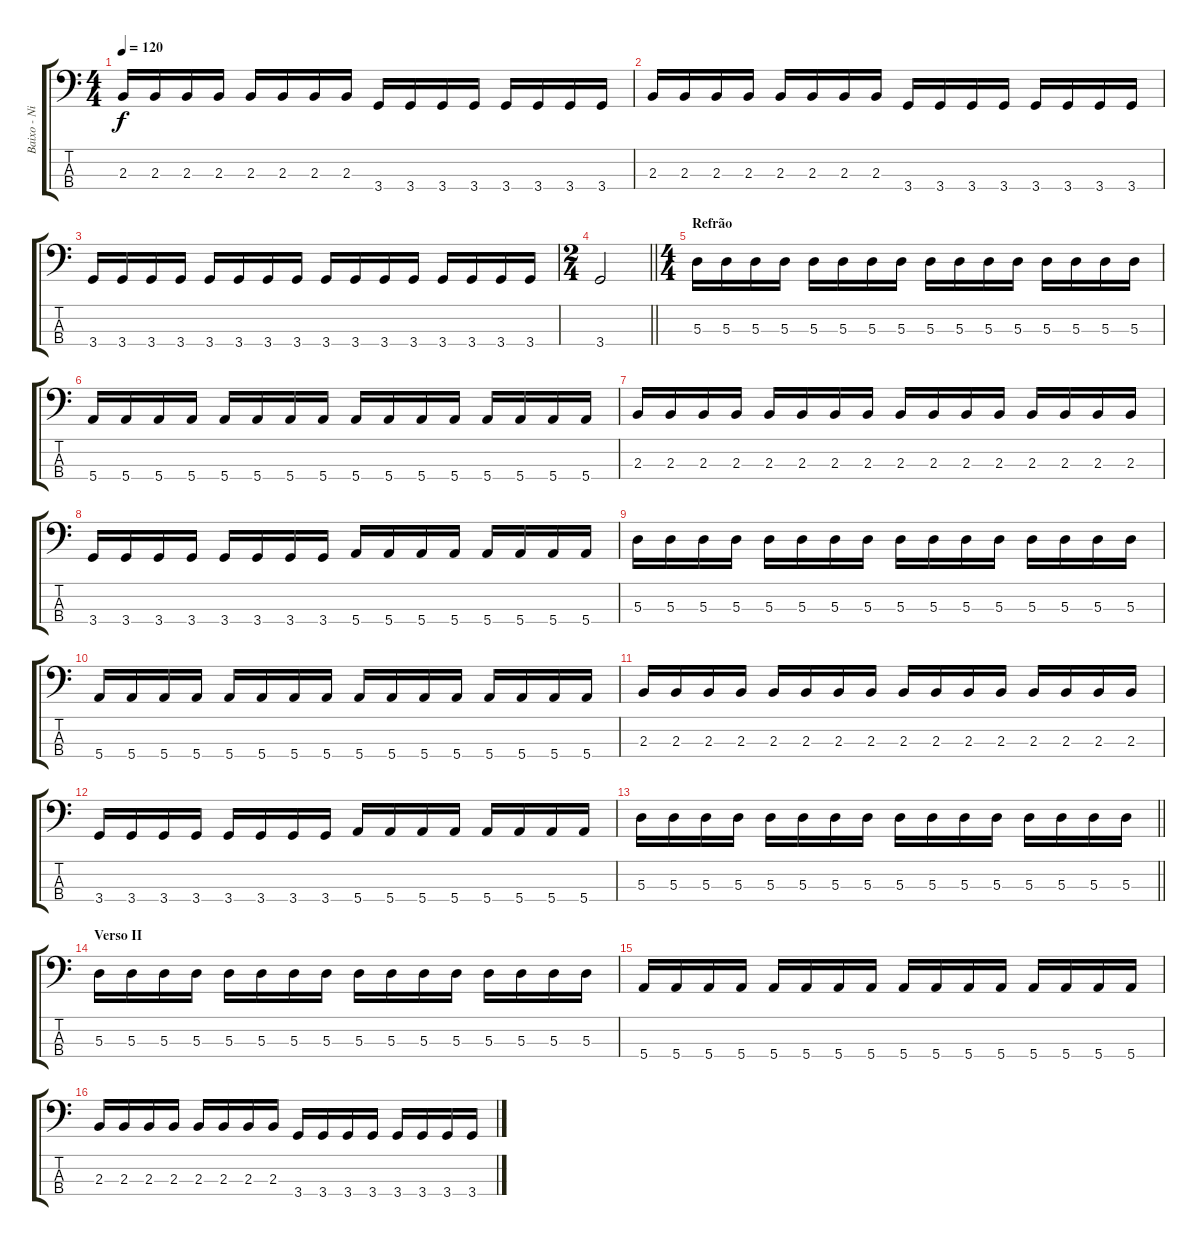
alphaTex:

\track ("Baixo - Nikola" "Baixo - Ni") {instrument electricbasspick}
\staff {score tabs}
\tuning (G2 D2 A1 E1) {hide}
\ts (4 4)
\tempo 120
\clef f4
\ks c
2.3.16{dy f} 2.3.16 2.3.16 2.3.16 2.3.16 2.3.16 2.3.16 2.3.16 3.4.16 3.4.16 3.4.16 3.4.16 3.4.16 3.4.16 3.4.16 3.4.16 |
2.3.16 2.3.16 2.3.16 2.3.16 2.3.16 2.3.16 2.3.16 2.3.16 3.4.16 3.4.16 3.4.16 3.4.16 3.4.16 3.4.16 3.4.16 3.4.16 |
3.4.16 3.4.16 3.4.16 3.4.16 3.4.16 3.4.16 3.4.16 3.4.16 3.4.16 3.4.16 3.4.16 3.4.16 3.4.16 3.4.16 3.4.16 3.4.16 |
\ts (2 4)
\barLineRight lightlight
3.4.2 |
\ts (4 4)
\section ("" "Refrão")
5.3.16 5.3.16 5.3.16 5.3.16 5.3.16 5.3.16 5.3.16 5.3.16 5.3.16 5.3.16 5.3.16 5.3.16 5.3.16 5.3.16 5.3.16 5.3.16 |
5.4.16 5.4.16 5.4.16 5.4.16 5.4.16 5.4.16 5.4.16 5.4.16 5.4.16 5.4.16 5.4.16 5.4.16 5.4.16 5.4.16 5.4.16 5.4.16 |
2.3.16 2.3.16 2.3.16 2.3.16 2.3.16 2.3.16 2.3.16 2.3.16 2.3.16 2.3.16 2.3.16 2.3.16 2.3.16 2.3.16 2.3.16 2.3.16 |
3.4.16 3.4.16 3.4.16 3.4.16 3.4.16 3.4.16 3.4.16 3.4.16 5.4.16 5.4.16 5.4.16 5.4.16 5.4.16 5.4.16 5.4.16 5.4.16 |
5.3.16 5.3.16 5.3.16 5.3.16 5.3.16 5.3.16 5.3.16 5.3.16 5.3.16 5.3.16 5.3.16 5.3.16 5.3.16 5.3.16 5.3.16 5.3.16 |
5.4.16 5.4.16 5.4.16 5.4.16 5.4.16 5.4.16 5.4.16 5.4.16 5.4.16 5.4.16 5.4.16 5.4.16 5.4.16 5.4.16 5.4.16 5.4.16 |
2.3.16 2.3.16 2.3.16 2.3.16 2.3.16 2.3.16 2.3.16 2.3.16 2.3.16 2.3.16 2.3.16 2.3.16 2.3.16 2.3.16 2.3.16 2.3.16 |
3.4.16 3.4.16 3.4.16 3.4.16 3.4.16 3.4.16 3.4.16 3.4.16 5.4.16 5.4.16 5.4.16 5.4.16 5.4.16 5.4.16 5.4.16 5.4.16 |
\barLineRight lightlight
5.3.16 5.3.16 5.3.16 5.3.16 5.3.16 5.3.16 5.3.16 5.3.16 5.3.16 5.3.16 5.3.16 5.3.16 5.3.16 5.3.16 5.3.16 5.3.16 |
\section ("" "Verso II")
5.3.16 5.3.16 5.3.16 5.3.16 5.3.16 5.3.16 5.3.16 5.3.16 5.3.16 5.3.16 5.3.16 5.3.16 5.3.16 5.3.16 5.3.16 5.3.16 |
5.4.16 5.4.16 5.4.16 5.4.16 5.4.16 5.4.16 5.4.16 5.4.16 5.4.16 5.4.16 5.4.16 5.4.16 5.4.16 5.4.16 5.4.16 5.4.16 |
2.3.16 2.3.16 2.3.16 2.3.16 2.3.16 2.3.16 2.3.16 2.3.16 3.4.16 3.4.16 3.4.16 3.4.16 3.4.16 3.4.16 3.4.16 3.4.16
